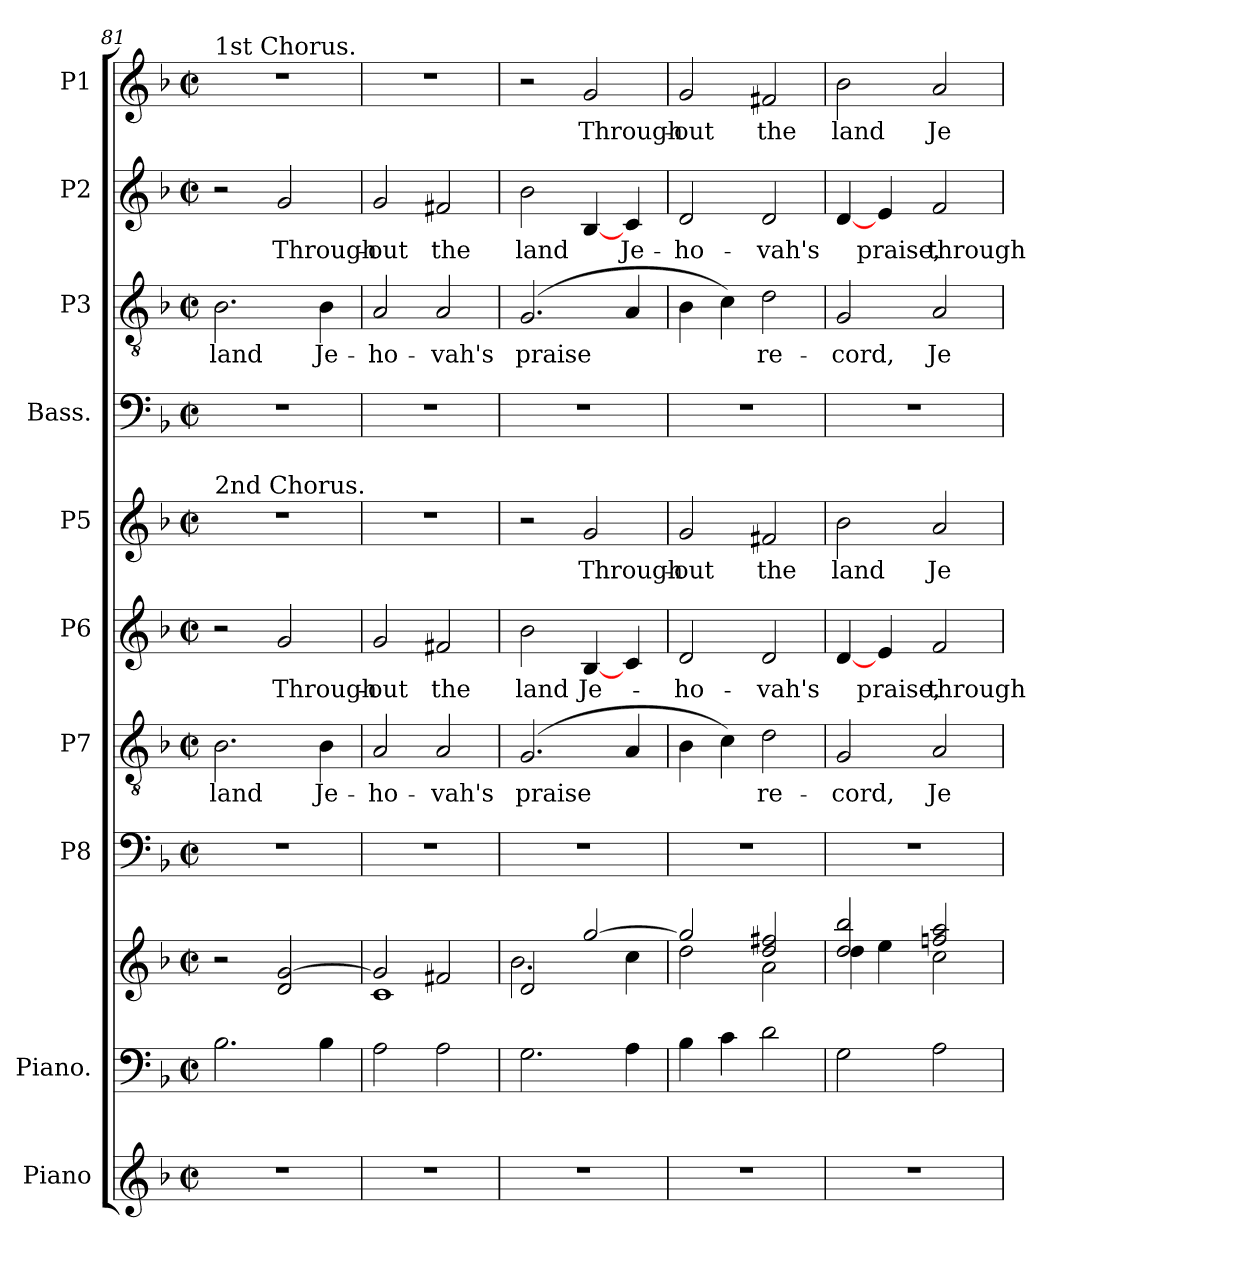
**kern	**kern	**kern	**kern	**kern	**text	**kern	**text	**kern	**text	**kern	**kern	**text	**kern	**text	**kern	**text
*part10	*part9	*part9	*part8	*part7	*part7	*part6	*part6	*part5	*part5	*part4	*part3	*part3	*part2	*part2	*part1	*part1
*staff11	*staff10	*staff9	*staff8	*staff7	*staff7	*staff6	*staff6	*staff5	*staff5	*staff4	*staff3	*staff3	*staff2	*staff2	*staff1	*staff1
*I"Piano	*I"Piano.	*	*I"P8	*I"P7	*	*I"P6	*	*I"P5	*	*I"Bass.	*I"P3	*	*I"P2	*	*I"P1	*
*I'Pno.	*	*	*	*	*	*	*	*	*	*	*	*	*	*	*	*
!!LO:LB:g=z
*clefG2	*clefF4	*clefG2	*clefF4	*clefGv2	*	*clefG2	*	*clefG2	*	*clefF4	*clefGv2	*	*clefG2	*	*clefG2	*
*k[b-]	*k[b-]	*k[b-]	*k[b-]	*k[b-]	*	*k[b-]	*	*k[b-]	*	*k[b-]	*k[b-]	*	*k[b-]	*	*k[b-]	*
*F:	*F:	*F:	*F:	*F:	*	*F:	*	*F:	*	*F:	*F:	*	*F:	*	*F:	*
*M2/2	*M2/2	*M2/2	*M2/2	*M2/2	*	*M2/2	*	*M2/2	*	*M2/2	*M2/2	*	*M2/2	*	*M2/2	*
*met(c|)	*met(c|)	*met(c|)	*met(c|)	*met(c|)	*	*met(c|)	*	*met(c|)	*	*met(c|)	*met(c|)	*	*met(c|)	*	*met(c|)	*
=81	=81	=81	=81	=81	=81	=81	=81	=81	=81	=81	=81	=81	=81	=81	=81	=81
!	!	!	!	!	!LO:LY:b:color=#000000	!	!	!	!	!	!	!	!	!	!	!
!	!	!	!	!	!	!	!	!	!	!	!	!	!	!	!LO:TX:a:t=1st Chorus.	!
!	!	!	!	!	!	!	!	!LO:TX:a:t=2nd Chorus.	!	!	!	!	!	!	!	!
!	!	!	!	!	!	!	!	!	!	!	!	!LO:LY:b:color=#000000	!	!	!	!
1r	2.B-i\	2r	1r	2.B-i\	land	2r	.	1r	.	1r	2.B-i\	land	2r	.	1r	.
!	!	!	!	!	!	!	!LO:LY:b:color=#000000	!	!	!	!	!	!	!	!	!
!	!	!	!	!	!	!	!	!	!	!	!	!	!	!LO:LY:b:color=#000000	!	!
.	.	2di/ [2gi	.	.	.	2gi/	Through-	.	.	.	.	.	2gi/	Through-	.	.
!	!	!	!	!	!LO:LY:b:color=#000000	!	!	!	!	!	!	!	!	!	!	!
!	!	!	!	!	!	!	!	!	!	!	!	!LO:LY:b:color=#000000	!	!	!	!
.	4B-i\	.	.	4B-i\	Je-	.	.	.	.	.	4B-i\	Je-	.	.	.	.
=82	=82	=82	=82	=82	=82	=82	=82	=82	=82	=82	=82	=82	=82	=82	=82	=82
*	*	*^	*	*	*	*	*	*	*	*	*	*	*	*	*	*
!	!	!	!	!	!	!LO:LY:b:color=#000000	!	!	!	!	!	!	!	!	!	!	!
!	!	!	!	!	!	!	!	!LO:LY:b:color=#000000	!	!	!	!	!	!	!	!	!
!	!	!	!	!	!	!	!	!	!	!	!	!	!LO:LY:b:color=#000000	!	!	!	!
!	!	!	!	!	!	!	!	!	!	!	!	!	!	!	!LO:LY:b:color=#000000	!	!
1r	2Ai\	2gi/]	1ci	1r	2Ai/	-ho-	2gi/	-out	1r	.	1r	2Ai/	-ho-	2gi/	-out	1r	.
!	!	!	!	!	!	!LO:LY:b:color=#000000	!	!	!	!	!	!	!	!	!	!	!
!	!	!	!	!	!	!	!	!LO:LY:b:color=#000000	!	!	!	!	!	!	!	!	!
!	!	!	!	!	!	!	!	!	!	!	!	!	!LO:LY:b:color=#000000	!	!	!	!
!	!	!	!	!	!	!	!	!	!	!	!	!	!	!	!LO:LY:b:color=#000000	!	!
.	2Ai\	2f#Xi/	.	.	2Ai/	-vah's	2f#Xi/	the	.	.	.	2Ai/	-vah's	2f#Xi/	the	.	.
=83	=83	=83	=83	=83	=83	=83	=83	=83	=83	=83	=83	=83	=83	=83	=83	=83	=83
!	!	!	!	!	!	!LO:LY:b:color=#000000	!	!	!	!	!	!	!	!	!	!	!
!	!	!	!	!	!	!	!	!LO:LY:b:color=#000000	!	!	!	!	!	!	!	!	!
!	!	!	!	!	!	!	!	!	!	!	!	!	!LO:LY:b:color=#000000	!	!	!	!
!	!	!	!	!	!	!	!	!	!	!	!	!	!	!	!LO:LY:b:color=#000000	!	!
1r	2.Gi\	2di/	2.b-i\	1r	(2.Gi/	praise	2b-i\	land	2r	.	1r	(2.Gi/	praise	2b-i\	land	2r	.
!	!	!	!	!	!	!	!	!LO:LY:b:color=#000000	!	!	!	!	!	!	!	!	!
!	!	!	!	!	!	!	!	!	!	!LO:LY:b:color=#000000	!	!	!	!	!	!	!
!	!	!	!	!	!	!	!	!	!	!	!	!	!	!	!	!	!LO:LY:b:color=#000000
.	.	[2ggi/	.	.	.	.	[4B-i/	Je-	2gi/	Through-	.	.	.	[4B-i/	.	2gi/	Through-
!	!	!	!	!	!	!LO:LY:b:color=#000000	!	!	!	!	!	!	!	!	!	!	!
!	!	!	!	!	!	!	!	!	!	!	!	!	!LO:LY:b:color=#000000	!	!	!	!
!	!	!	!	!	!	!	!	!	!	!	!	!	!	!	!LO:LY:b:color=#000000	!	!
.	4Ai\	.	4cci\	.	4Ai/	.	4ci/	.	.	.	.	4Ai/	.	4ci/	Je-	.	.
=84	=84	=84	=84	=84	=84	=84	=84	=84	=84	=84	=84	=84	=84	=84	=84	=84	=84
!	!	!	!	!	!	!LO:LY:b:color=#000000	!	!	!	!	!	!	!	!	!	!	!
!	!	!	!	!	!	!	!	!LO:LY:b:color=#000000	!	!	!	!	!	!	!	!	!
!	!	!	!	!	!	!	!	!	!	!LO:LY:b:color=#000000	!	!	!	!	!	!	!
!	!	!	!	!	!	!	!	!	!	!	!	!	!LO:LY:b:color=#000000	!	!	!	!
!	!	!	!	!	!	!	!	!	!	!	!	!	!	!	!LO:LY:b:color=#000000	!	!
!	!	!	!	!	!	!	!	!	!	!	!	!	!	!	!	!	!LO:LY:b:color=#000000
1r	4B-i\	2ggi/]	2ddi\	1r	4B-i\	.	2di/	-ho-	2gi/	-out	1r	4B-i\	.	2di/	-ho-	2gi/	-out
!	!	!	!	!	!	!LO:LY:b:color=#000000	!	!	!	!	!	!	!	!	!	!	!
!	!	!	!	!	!	!	!	!	!	!	!	!	!LO:LY:b:color=#000000	!	!	!	!
.	4ci\	.	.	.	4ci\)	.	.	.	.	.	.	4ci\)	.	.	.	.	.
!	!	!	!	!	!	!LO:LY:b:color=#000000	!	!	!	!	!	!	!	!	!	!	!
!	!	!	!	!	!	!	!	!LO:LY:b:color=#000000	!	!	!	!	!	!	!	!	!
!	!	!	!	!	!	!	!	!	!	!LO:LY:b:color=#000000	!	!	!	!	!	!	!
!	!	!	!	!	!	!	!	!	!	!	!	!	!LO:LY:b:color=#000000	!	!	!	!
!	!	!	!	!	!	!	!	!	!	!	!	!	!	!	!LO:LY:b:color=#000000	!	!
!	!	!	!	!	!	!	!	!	!	!	!	!	!	!	!	!	!LO:LY:b:color=#000000
.	2di\	2ddi/ 2ff#Xi	2ai\	.	2di\	re-	2di/	-vah's	2f#Xi/	the	.	2di\	re-	2di/	-vah's	2f#Xi/	the
=85	=85	=85	=85	=85	=85	=85	=85	=85	=85	=85	=85	=85	=85	=85	=85	=85	=85
!	!	!	!	!	!	!LO:LY:b:color=#000000	!	!	!	!	!	!	!	!	!	!	!
!	!	!	!	!	!	!	!	!	!	!LO:LY:b:color=#000000	!	!	!	!	!	!	!
!	!	!	!	!	!	!	!	!	!	!	!	!	!LO:LY:b:color=#000000	!	!	!	!
!	!	!	!	!	!	!	!	!	!	!	!	!	!	!	!	!	!LO:LY:b:color=#000000
1r	2Gi\	2ddi/ 2bb-i	4ddi\	1r	2Gi/	-cord,	[4di/	.	2b-i\	land	1r	2Gi/	-cord,	[4di/	.	2b-i\	land
!	!	!	!	!	!	!	!	!LO:LY:b:color=#000000	!	!	!	!	!	!	!	!	!
!	!	!	!	!	!	!	!	!	!	!	!	!	!	!	!LO:LY:b:color=#000000	!	!
.	.	.	4eei\	.	.	.	4ei/	praise,	.	.	.	.	.	4ei/	praise,	.	.
!	!	!	!	!	!	!LO:LY:b:color=#000000	!	!	!	!	!	!	!	!	!	!	!
!	!	!	!	!	!	!	!	!LO:LY:b:color=#000000	!	!	!	!	!	!	!	!	!
!	!	!	!	!	!	!	!	!	!	!LO:LY:b:color=#000000	!	!	!	!	!	!	!
!	!	!	!	!	!	!	!	!	!	!	!	!	!LO:LY:b:color=#000000	!	!	!	!
!	!	!	!	!	!	!	!	!	!	!	!	!	!	!	!LO:LY:b:color=#000000	!	!
!	!	!	!	!	!	!	!	!	!	!	!	!	!	!	!	!	!LO:LY:b:color=#000000
.	2Ai\	2ffni/ 2aai	2cci\	.	2Ai/	Je-	2fi/	through-	2ai/	Je-	.	2Ai/	Je-	2fi/	through-	2ai/	Je-
*	*	*v	*v	*	*	*	*	*	*	*	*	*	*	*	*	*	*
=	=	=	=	=	=	=	=	=	=	=	=	=	=	=	=	=
*-	*-	*-	*-	*-	*-	*-	*-	*-	*-	*-	*-	*-	*-	*-	*-	*-
